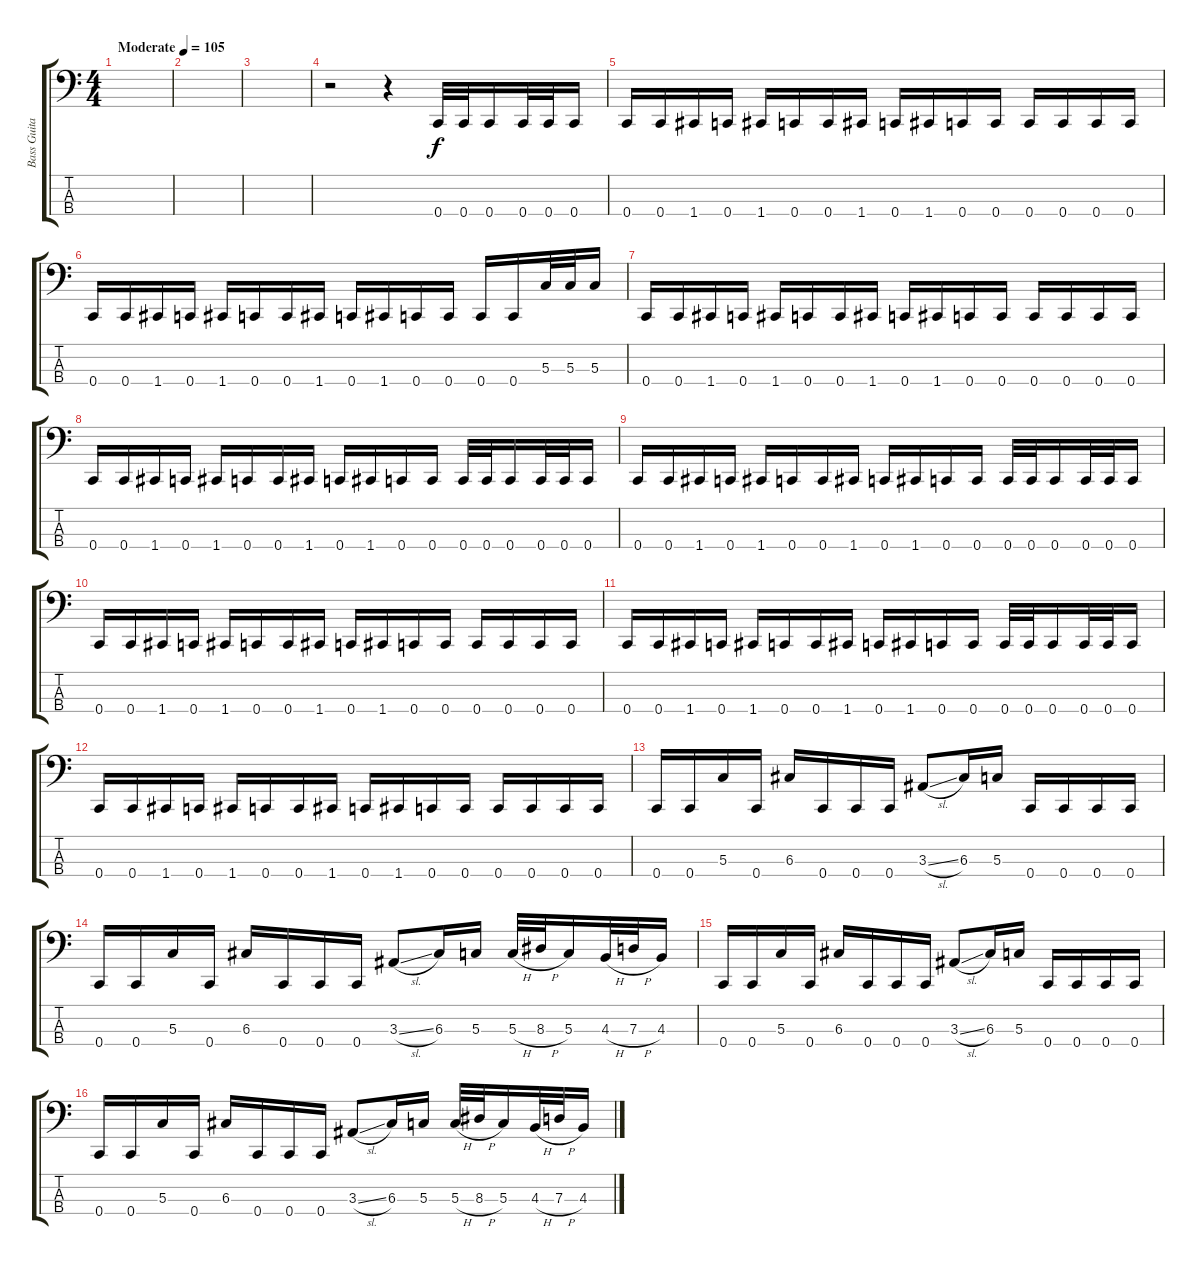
\track ("Bass Guitar" "Bass Guita") {instrument electricbasspick}
\staff {score tabs}
\tuning (F2 C2 G1 C1) {hide}
\ts (4 4)
\tempo (105 "Moderate")
\clef f4
\ks c
|
|
|
r.2 r.4 0.4.32 0.4.32 0.4.16 0.4.32 0.4.32 0.4.16 |
0.4.16 0.4.16 1.4.16 0.4.16 1.4.16 0.4.16 0.4.16 1.4.16 0.4.16 1.4.16 0.4.16 0.4.16 0.4.16 0.4.16 0.4.16 0.4.16 |
0.4.16 0.4.16 1.4.16 0.4.16 1.4.16 0.4.16 0.4.16 1.4.16 0.4.16 1.4.16 0.4.16 0.4.16 0.4.16 0.4.16 5.3.32 5.3.32 5.3.16 |
0.4.16 0.4.16 1.4.16 0.4.16 1.4.16 0.4.16 0.4.16 1.4.16 0.4.16 1.4.16 0.4.16 0.4.16 0.4.16 0.4.16 0.4.16 0.4.16 |
0.4.16 0.4.16 1.4.16 0.4.16 1.4.16 0.4.16 0.4.16 1.4.16 0.4.16 1.4.16 0.4.16 0.4.16 0.4.32 0.4.32 0.4.16 0.4.32 0.4.32 0.4.16 |
0.4.16 0.4.16 1.4.16 0.4.16 1.4.16 0.4.16 0.4.16 1.4.16 0.4.16 1.4.16 0.4.16 0.4.16 0.4.32 0.4.32 0.4.16 0.4.32 0.4.32 0.4.16 |
0.4.16 0.4.16 1.4.16 0.4.16 1.4.16 0.4.16 0.4.16 1.4.16 0.4.16 1.4.16 0.4.16 0.4.16 0.4.16 0.4.16 0.4.16 0.4.16 |
0.4.16 0.4.16 1.4.16 0.4.16 1.4.16 0.4.16 0.4.16 1.4.16 0.4.16 1.4.16 0.4.16 0.4.16 0.4.32 0.4.32 0.4.16 0.4.32 0.4.32 0.4.16 |
0.4.16 0.4.16 1.4.16 0.4.16 1.4.16 0.4.16 0.4.16 1.4.16 0.4.16 1.4.16 0.4.16 0.4.16 0.4.16 0.4.16 0.4.16 0.4.16 |
0.4.16 0.4.16 5.3.16 0.4.16 6.3.16 0.4.16 0.4.16 0.4.16 3.3{sl}.8 6.3.16 5.3.16 0.4.16 0.4.16 0.4.16 0.4.16 |
0.4.16 0.4.16 5.3.16 0.4.16 6.3.16 0.4.16 0.4.16 0.4.16 3.3{sl}.8 6.3.16 5.3.16 5.3{h}.32 8.3{h}.32 5.3.16 4.3{h}.32 7.3{h}.32 4.3.16 |
0.4.16 0.4.16 5.3.16 0.4.16 6.3.16 0.4.16 0.4.16 0.4.16 3.3{sl}.8 6.3.16 5.3.16 0.4.16 0.4.16 0.4.16 0.4.16 |
0.4.16 0.4.16 5.3.16 0.4.16 6.3.16 0.4.16 0.4.16 0.4.16 3.3{sl}.8 6.3.16 5.3.16 5.3{h}.32 8.3{h}.32 5.3.16 4.3{h}.32 7.3{h}.32 4.3.16
